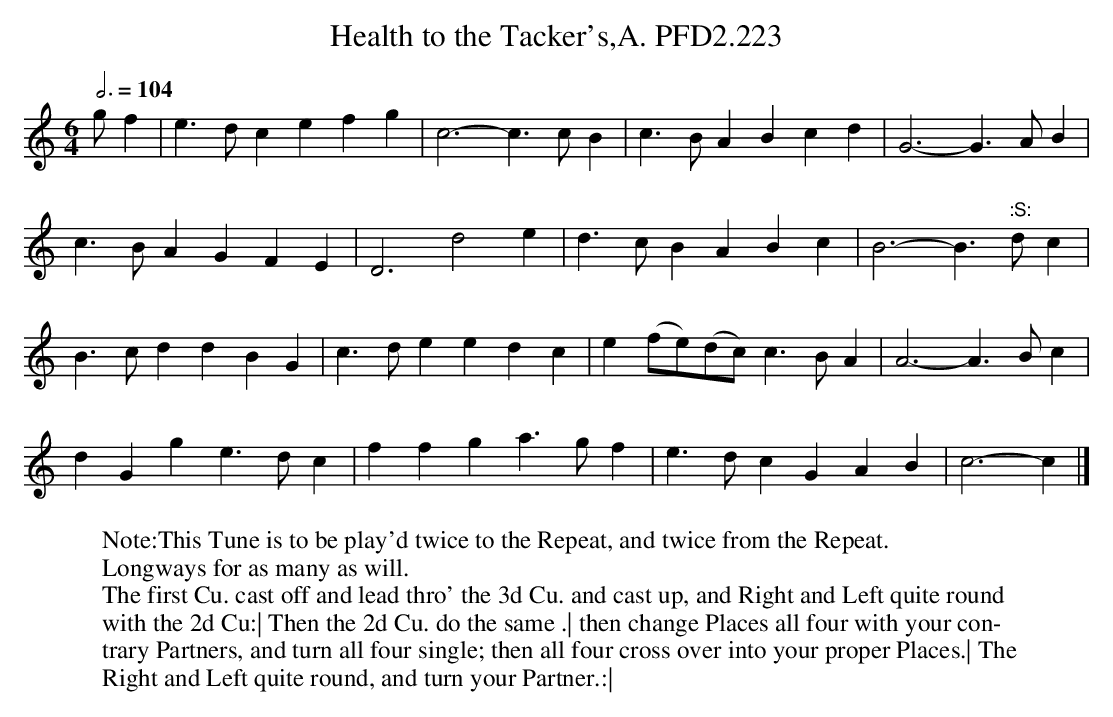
X:1
T:Health to the Tacker's,A. PFD2.223
M:6/4
L:1/4
Q:3/4=104
K:C
g/f|e>dcefg|c3-c>cB|c>BABcd|G3-G>AB|
c>BAGFE|D3d2e|d>cBABc|B3-B>":S:"dc|
B>cddBG|c>deedc|e(f/e/)(d/c/)c>BA|A3-A>Bc|
dGge>dc|ffga>gf|e>dcGAB|c3-c>|]
W:Note:This Tune is to be play'd twice to the Repeat, and twice from the Repeat.
W:Longways for as many as will.
W:The first Cu. cast off and lead thro' the 3d Cu. and cast up, and Right and Left quite round
W:with the 2d Cu:| Then the 2d Cu. do the same .| then change Places all four with your con-
W:trary Partners, and turn all four single; then all four cross over into your proper Places.| The
W:Right and Left quite round, and turn your Partner.:|
